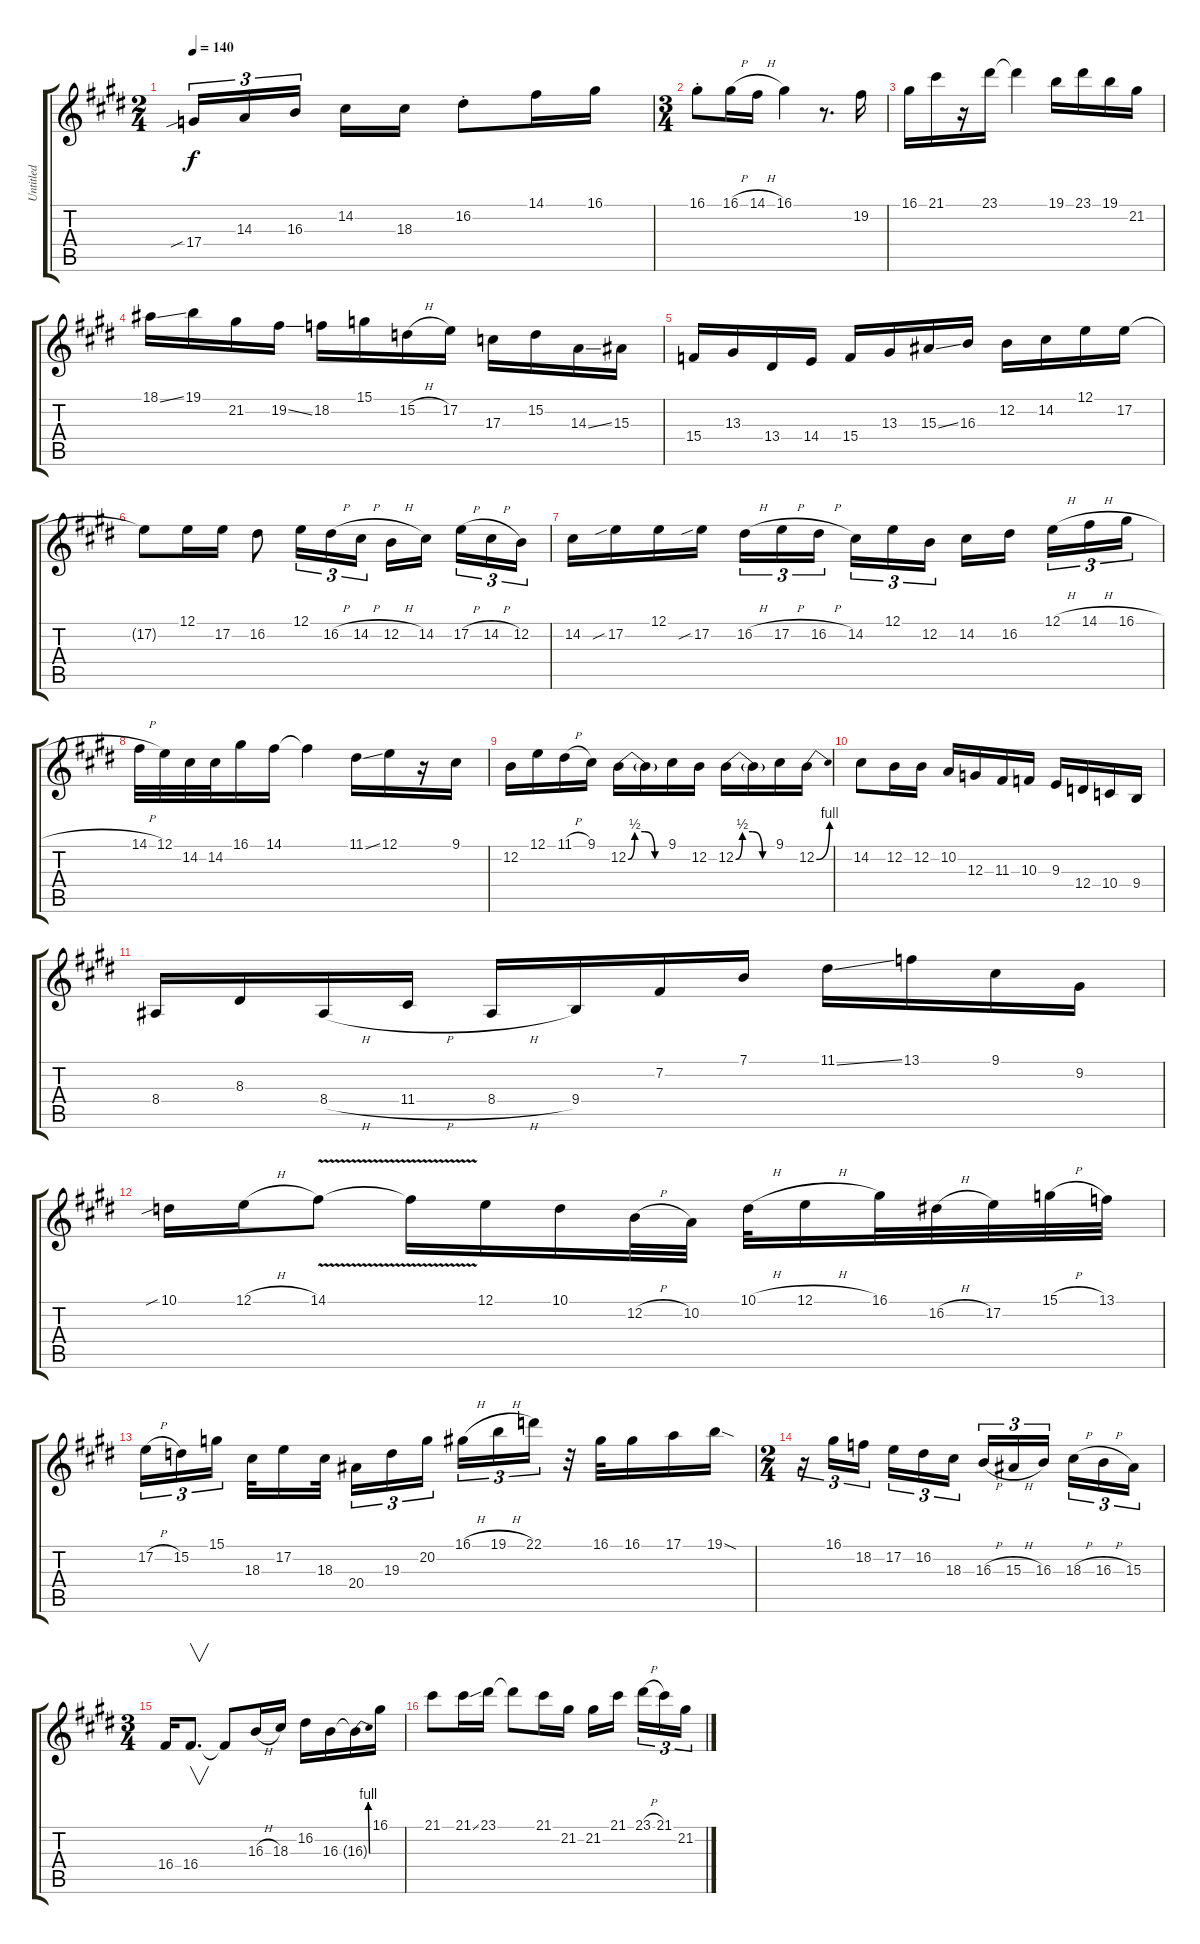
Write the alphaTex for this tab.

\track ("Untitled" "Untitled") {instrument tenorsax}
\staff {score tabs}
\tuning (E4 B3 G3 D3 A2 E2) {hide}
\ts (2 4)
\tempo 140
\clef g2
\ks e
17.4{sib}.16{tu (3 2) dy f} 14.3.16{tu (3 2)} 16.3.16{tu (3 2) beam splitsecondary} 14.2.16 18.3.16 16.2{st}.8 14.1.16 16.1.16 |
\ts (3 4)
\ks c#minor
16.1{st}.8 16.1{h}.16 14.1{h}.16 16.1.4 r.8{d} 19.2.16 |
16.1.16 21.1.16 r.16 23.1.16 23.1{t}.4 19.1.16 23.1.16 19.1.16 21.2.16 |
\ks e
18.1{ss}.16 19.1.16 21.2.16 19.2{ss}.16 18.2.16 15.1.16 15.2{h}.16 17.2.16 17.3.16 15.2.16 14.3{ss}.16 15.3.16 |
\ks c#minor
15.4.16 13.3.16 13.4.16 14.4.16 15.4.16 13.3.16 15.3{ss}.16 16.3.16 12.2.16 14.2.16 12.1.16 17.2.16 |
17.2{t}.8 12.1.16 17.2.16 16.2.8 12.1.16{tu (3 2)} 16.2{h}.16{tu (3 2)} 14.2{h}.16{tu (3 2)} 12.2{h}.16 14.2.16{beam splitsecondary} 17.2{h}.16{tu (3 2)} 14.2{h}.16{tu (3 2)} 12.2.16{tu (3 2)} |
\ks e
14.2.16 17.2{sib}.16 12.1.16 17.2{sib}.16 16.2{h}.16{tu (3 2)} 17.2{h}.16{tu (3 2)} 16.2{h}.16{tu (3 2) beam splitsecondary} 14.2.16{tu (3 2)} 12.1.16{tu (3 2)} 12.2.16{tu (3 2)} 14.2.16 16.2.16{beam splitsecondary} 12.1{h}.16{tu (3 2)} 14.1{h}.16{tu (3 2)} 16.1{h}.16{tu (3 2)} |
\ks c#minor
14.1{h}.32 12.1.32 14.2.32 14.2.32 16.1.16 14.1.16 14.1{t}.4 11.1{ss}.16 12.1.16 r.16 9.1.16 |
12.2.16 12.1.16 11.1{h}.16 9.1.16 12.2{be (custom 0 0 10 2 25 2 40 0 60 0)}.16 12.2{t}.16 9.1.16 12.2.16 12.2{be (custom 0 0 10 2 25 2 40 0 60 0)}.16 12.2{t}.16 9.1.16 12.2{be (bend 0 0 60 4)}.16 |
\ks e
14.2.8 12.2.16 12.2.16 10.2.16 12.3.16 11.3.16 10.3.16 9.3.16 12.4.16 10.4.16 9.4.16 |
\ks c#minor
8.4.16 8.3.16 8.4{h}.16 11.4{h}.16 8.4{h}.16 9.4.16 7.2.16 7.1.16 11.1{ss}.16 13.1.16 9.1.16 9.2.16 |
10.1{sib}.16 12.1{h}.16 14.1{v}.8 14.1{v t}.16 12.1.16 10.1.16 12.2{h}.32 10.2.32 10.1{h}.32 12.1{h}.16 16.1.32 16.2{h}.32 17.2.32 15.1{h}.32 13.1.32 |
\ks e
17.2{h}.16{tu (3 2)} 15.2.16{tu (3 2)} 15.1.16{tu (3 2) beam splitsecondary} 18.3.32 17.2.16 18.3.32 20.4.16{tu (3 2)} 19.3.16{tu (3 2)} 20.2.16{tu (3 2) beam splitsecondary} 16.1{h}.16{tu (3 2)} 19.1{h}.16{tu (3 2)} 22.1.16{tu (3 2)} r.32 16.1.32 16.1.16 17.1.16 19.1{sod}.16 |
\ts (2 4)
\ks c#minor
r.16{tu (3 2)} 16.1.16{tu (3 2)} 18.2.16{tu (3 2) beam splitsecondary} 17.2.16{tu (3 2)} 16.2.16{tu (3 2)} 18.3.16{tu (3 2)} 16.3{h}.16{tu (3 2)} 15.3{h}.16{tu (3 2)} 16.3.16{tu (3 2) beam splitsecondary} 18.3{h}.16{tu (3 2)} 16.3{h}.16{tu (3 2)} 15.3.16{tu (3 2)} |
\ts (3 4)
\ks e
16.4.16 16.4.8{v d} 16.4{t}.8 16.3{h}.16 18.3.16 16.2.16 16.3.16 16.3{be (bend 0 0 60 4) t}.16 16.1.16 |
\ks c#minor
21.1.8 21.1{ss}.16 23.1.16 23.1{t}.8 21.1.16 21.2.16 21.2.16 21.1.16{beam splitsecondary} 23.1{h}.16{tu (3 2)} 21.1.16{tu (3 2)} 21.2{ss}.16{tu (3 2)}
